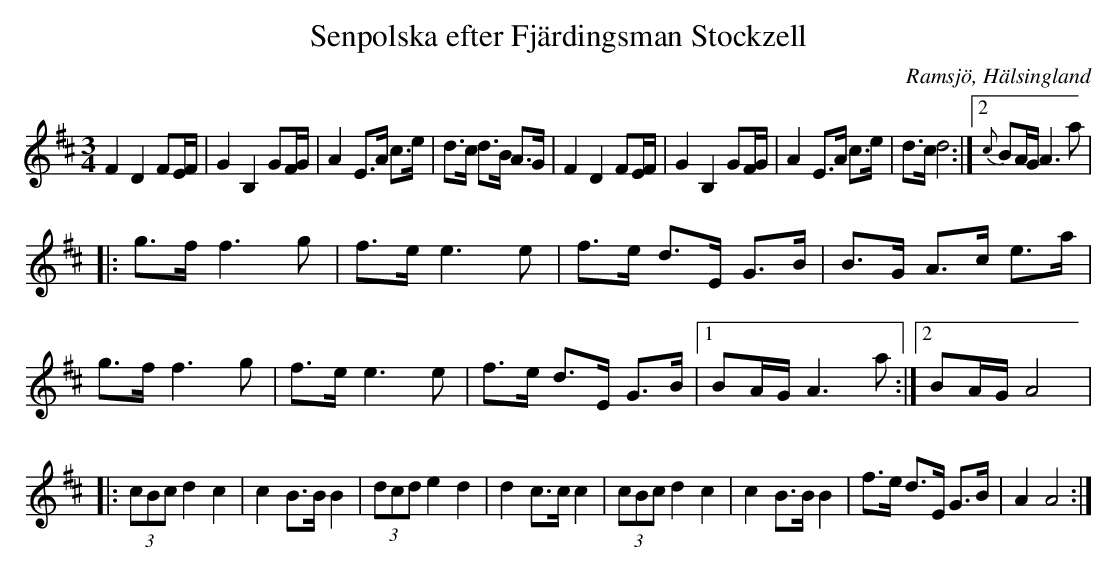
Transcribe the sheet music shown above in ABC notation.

X:1
T: Senpolska efter Fjärdingsman Stockzell
O: Ramsjö, Hälsingland
M:3/4
L:1/8
K:D
F2 D2 FE/F/|G2 B,2 GF/G/| A2 E>A c>e|d>c d>B A>G|F2 D2 FE/F/|G2 B,2 GF/G/| A2 E>A c>e|d>c d4:|2{c}BA/G/ A2>a2|
|:g>f f2>g2|f>e e2>e2|f>e d>E G>B|B>G A>c e>a|g>f f2>g2|f>e e2>e2|f>e d>E G>B|1 BA/G/ A2>a2:|2 BA/G/ A4|
|:(3cBc d2 c2|c2 B>B B2|(3dcd e2 d2|d2 c>c c2|(3cBc d2 c2|c2 B>B B2|f>e d>E G>B|A2 A4:|
